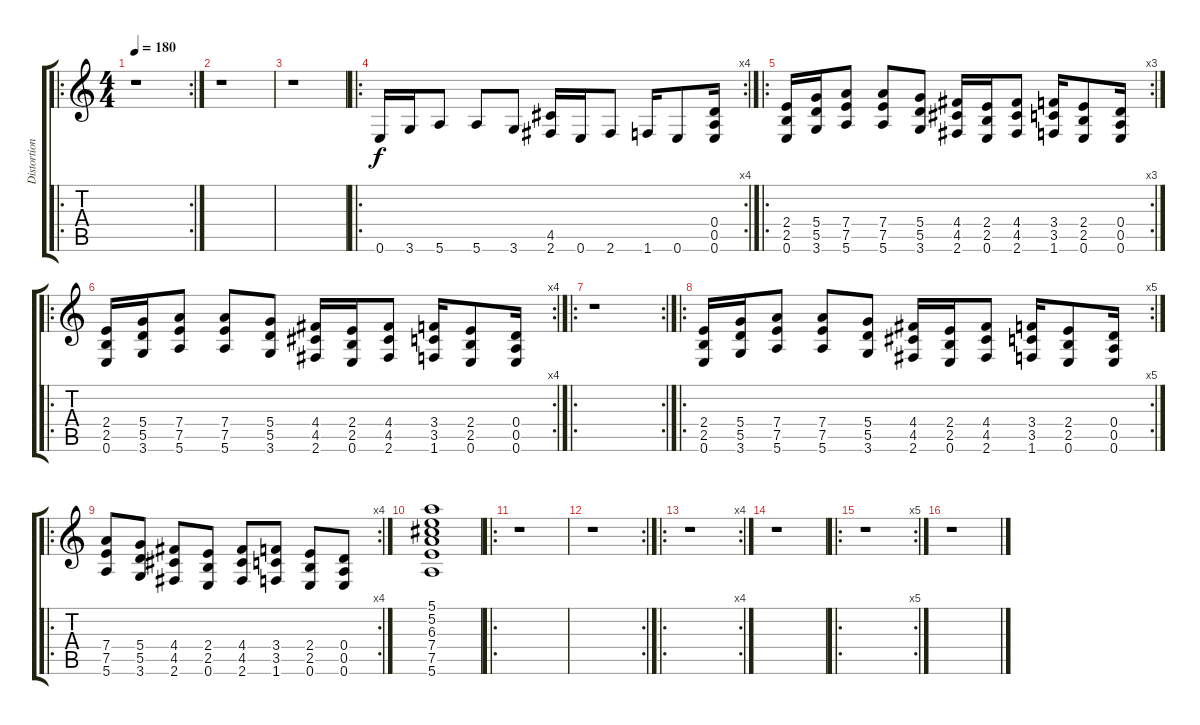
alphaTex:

\track ("Distortion Guitar " "Distortion") {instrument distortionguitar}
\staff {score tabs}
\tuning (E4 B3 G3 D3 A2 E2) {hide}
\ro
\rc 2
\ts (4 4)
\tempo 180
\clef g2
\ks c
r.1{dy f instrument distortionguitar} |
r.1 |
r.1 |
\ro
\rc 4
0.6.16 3.6.16 5.6.8 5.6.8 3.6.8 (4.5 2.6).16 0.6.16 2.6.8 1.6.16 0.6.8 (0.4 0.5 0.6).16 |
\ro
\rc 3
(2.4 2.5 0.6).16 (5.4 5.5 3.6).16 (7.4 7.5 5.6).8 (7.4 7.5 5.6).8 (5.4 5.5 3.6).8 (4.4 4.5 2.6).16 (2.4 2.5 0.6).16 (4.4 4.5 2.6).8 (3.4 3.5 1.6).16 (2.4 2.5 0.6).8 (0.4 0.5 0.6).16 |
\ro
\rc 4
(2.4 2.5 0.6).16 (5.4 5.5 3.6).16 (7.4 7.5 5.6).8 (7.4 7.5 5.6).8 (5.4 5.5 3.6).8 (4.4 4.5 2.6).16 (2.4 2.5 0.6).16 (4.4 4.5 2.6).8 (3.4 3.5 1.6).16 (2.4 2.5 0.6).8 (0.4 0.5 0.6).16 |
\ro
\rc 2
r.1 |
\ro
\rc 5
(2.4 2.5 0.6).16 (5.4 5.5 3.6).16 (7.4 7.5 5.6).8 (7.4 7.5 5.6).8 (5.4 5.5 3.6).8 (4.4 4.5 2.6).16 (2.4 2.5 0.6).16 (4.4 4.5 2.6).8 (3.4 3.5 1.6).16 (2.4 2.5 0.6).8 (0.4 0.5 0.6).16 |
\ro
\rc 4
(7.4 7.5 5.6).8 (5.4 5.5 3.6).8 (4.4 4.5 2.6).8 (2.4 2.5 0.6).8 (4.4 4.5 2.6).8 (3.4 3.5 1.6).8 (2.4 2.5 0.6).8 (0.4 0.5 0.6).8 |
(5.1 5.2 6.3 7.4 7.5 5.6).1 |
\ro
r.1 |
\rc 2
r.1 |
\ro
\rc 4
r.1 |
r.1 |
\ro
\rc 5
r.1 |
r.1
